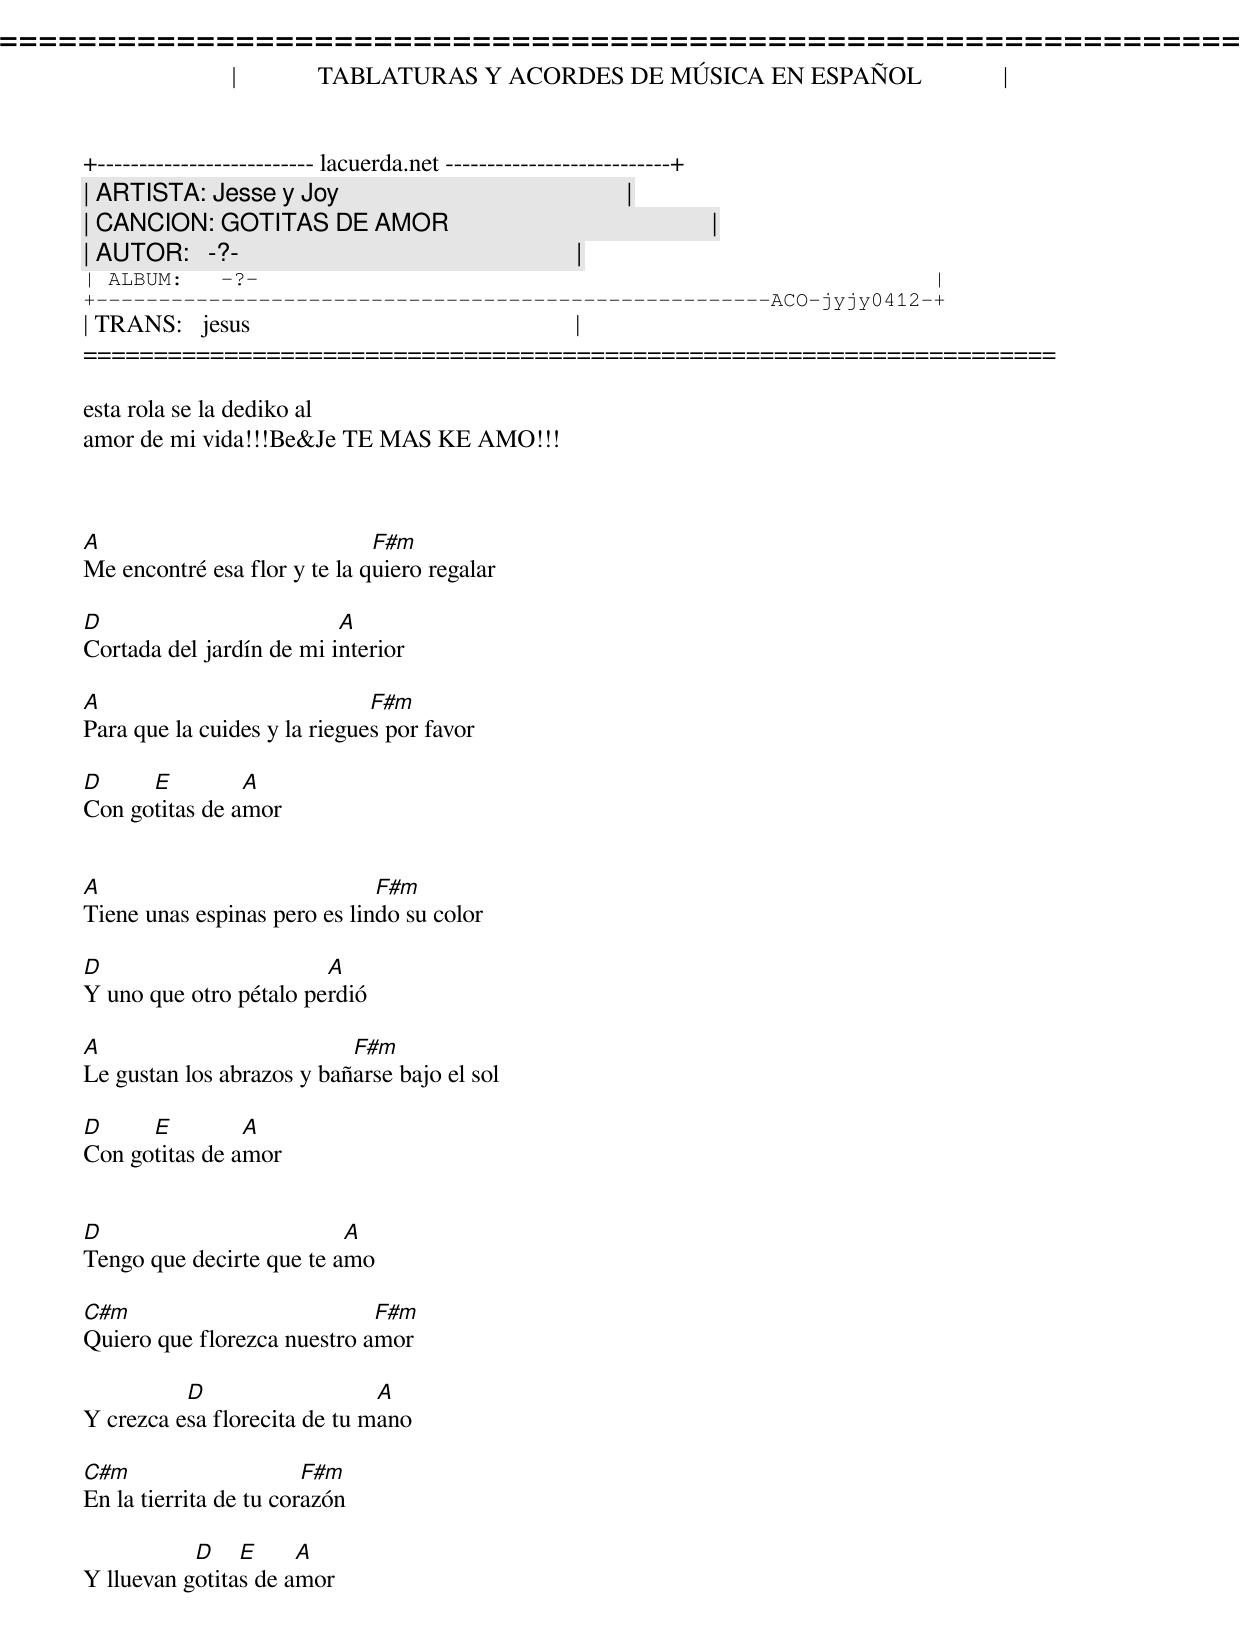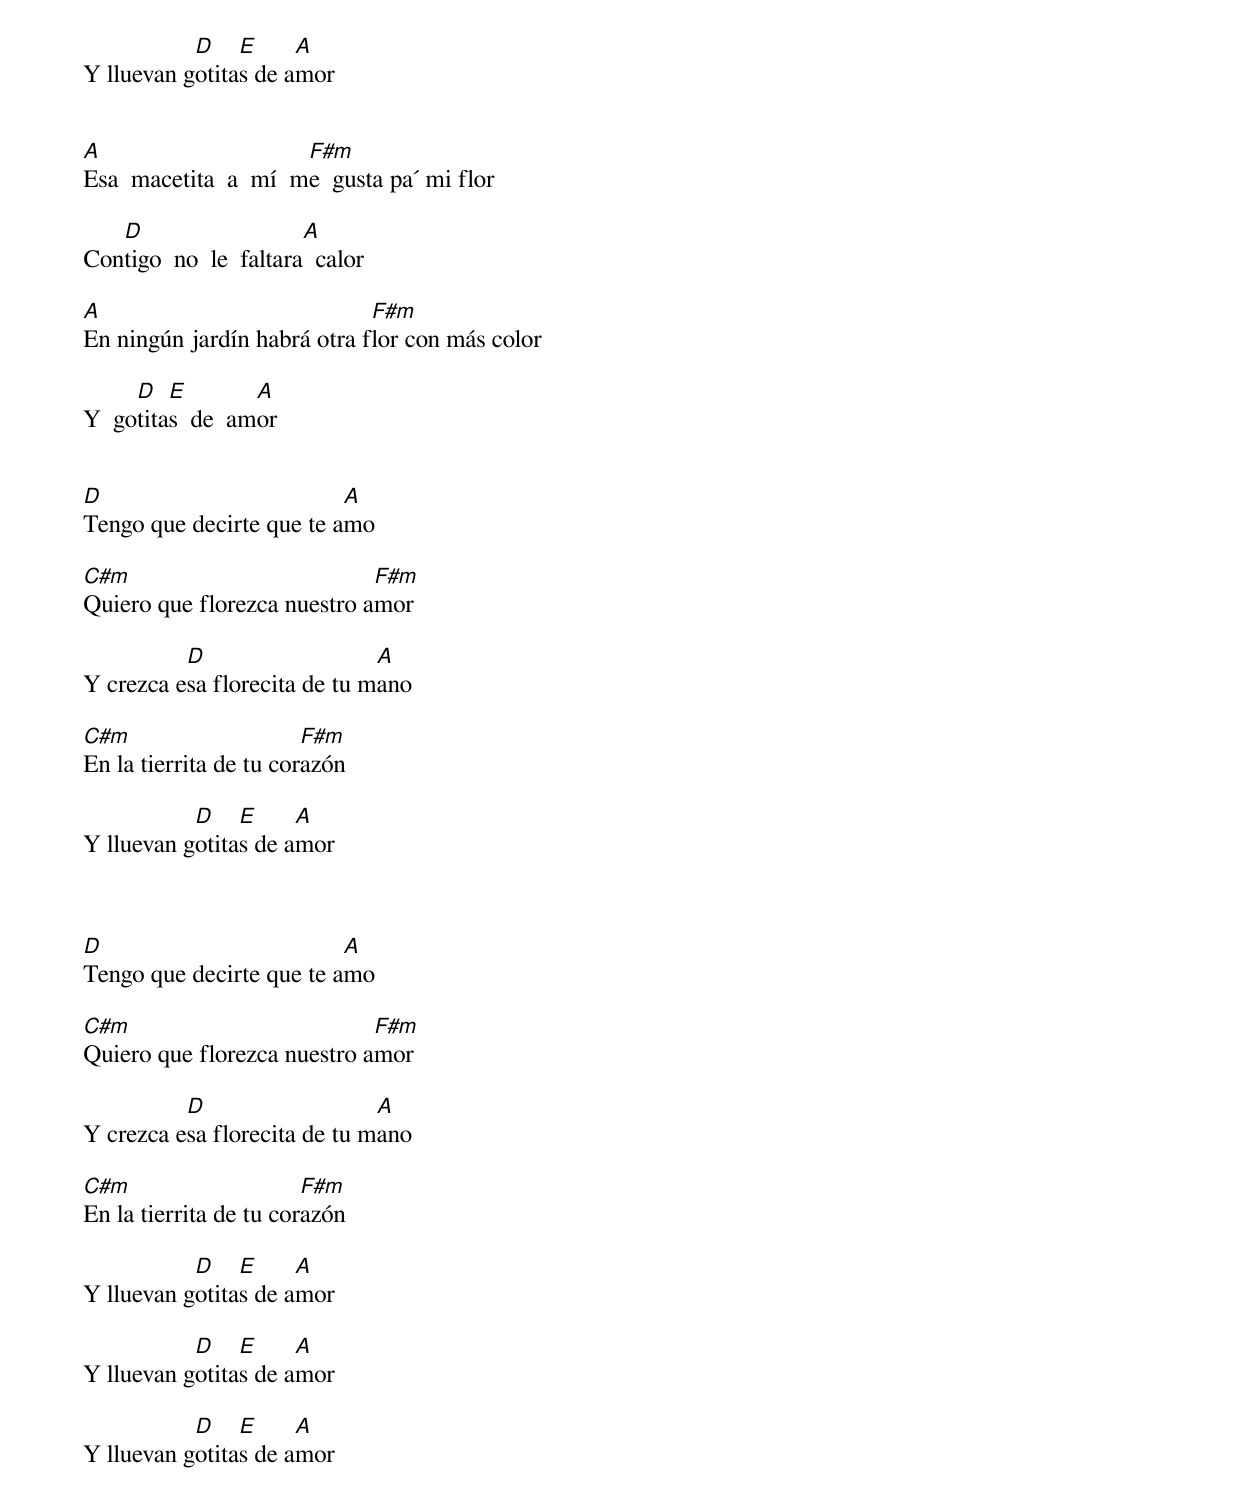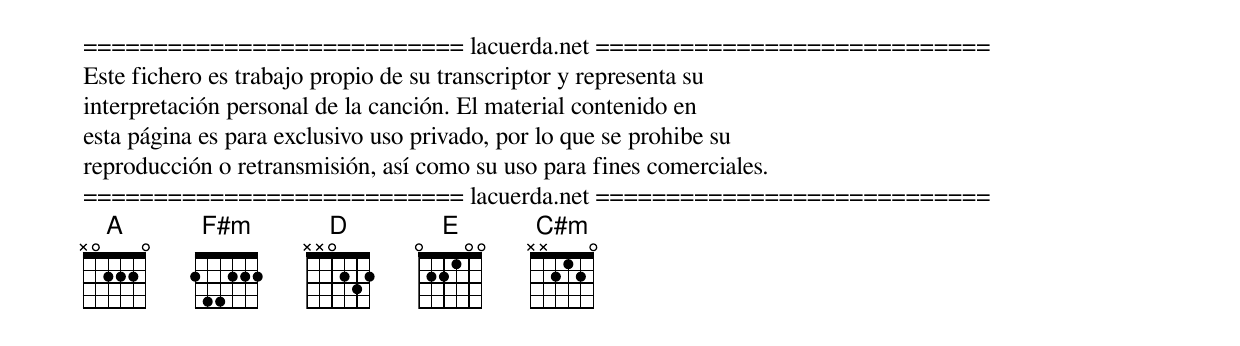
=====================================================================
|             TABLATURAS Y ACORDES DE MÚSICA EN ESPAÑOL             |
+-------------------------- lacuerda.net ---------------------------+
| ARTISTA: Jesse y Joy                                              |
| CANCION: GOTITAS DE AMOR                                          |
| AUTOR:   -?-                                                      |
| ALBUM:   -?-                                                      |
+------------------------------------------------------ACO-jyjy0412-+
| TRANS:   jesus                                                    |
=====================================================================

esta rola se la dediko al
amor de mi vida!!!Be&Je TE MAS KE AMO!!!



A                             F#m
Me encontré esa flor y te la quiero regalar

D                         A
Cortada del jardín de mi interior

A                             F#m
Para que la cuides y la riegues por favor

D     E         A
Con gotitas de amor


A                             F#m
Tiene unas espinas pero es lindo su color

D                       A
Y uno que otro pétalo perdió

A                          F#m
Le gustan los abrazos y bañarse bajo el sol

D     E         A
Con gotitas de amor


D                         A
Tengo que decirte que te amo

C#m                          F#m
Quiero que florezca nuestro amor

          D                   A
Y crezca esa florecita de tu mano

C#m                     F#m
En la tierrita de tu corazón

           D    E     A
Y lluevan gotitas de amor

           D    E     A
Y lluevan gotitas de amor


A                      F#m
Esa  macetita  a  mí  me  gusta pa´ mi flor

   D                    A
Contigo  no  le  faltara  calor

A                            F#m
En ningún jardín habrá otra flor con más color

     D   E        A
Y  gotitas  de  amor


D                         A
Tengo que decirte que te amo

C#m                          F#m
Quiero que florezca nuestro amor

          D                   A
Y crezca esa florecita de tu mano

C#m                     F#m
En la tierrita de tu corazón

           D    E     A
Y lluevan gotitas de amor



D                         A
Tengo que decirte que te amo

C#m                          F#m
Quiero que florezca nuestro amor

          D                   A
Y crezca esa florecita de tu mano

C#m                     F#m
En la tierrita de tu corazón

           D    E     A
Y lluevan gotitas de amor

           D    E     A
Y lluevan gotitas de amor

           D    E     A
Y lluevan gotitas de amor


=========================== lacuerda.net ============================
Este fichero es trabajo propio de su transcriptor y representa su
interpretación personal de la canción. El material contenido en
esta página es para exclusivo uso privado, por lo que se prohibe su
reproducción o retransmisión, así como su uso para fines comerciales.
=========================== lacuerda.net ============================
